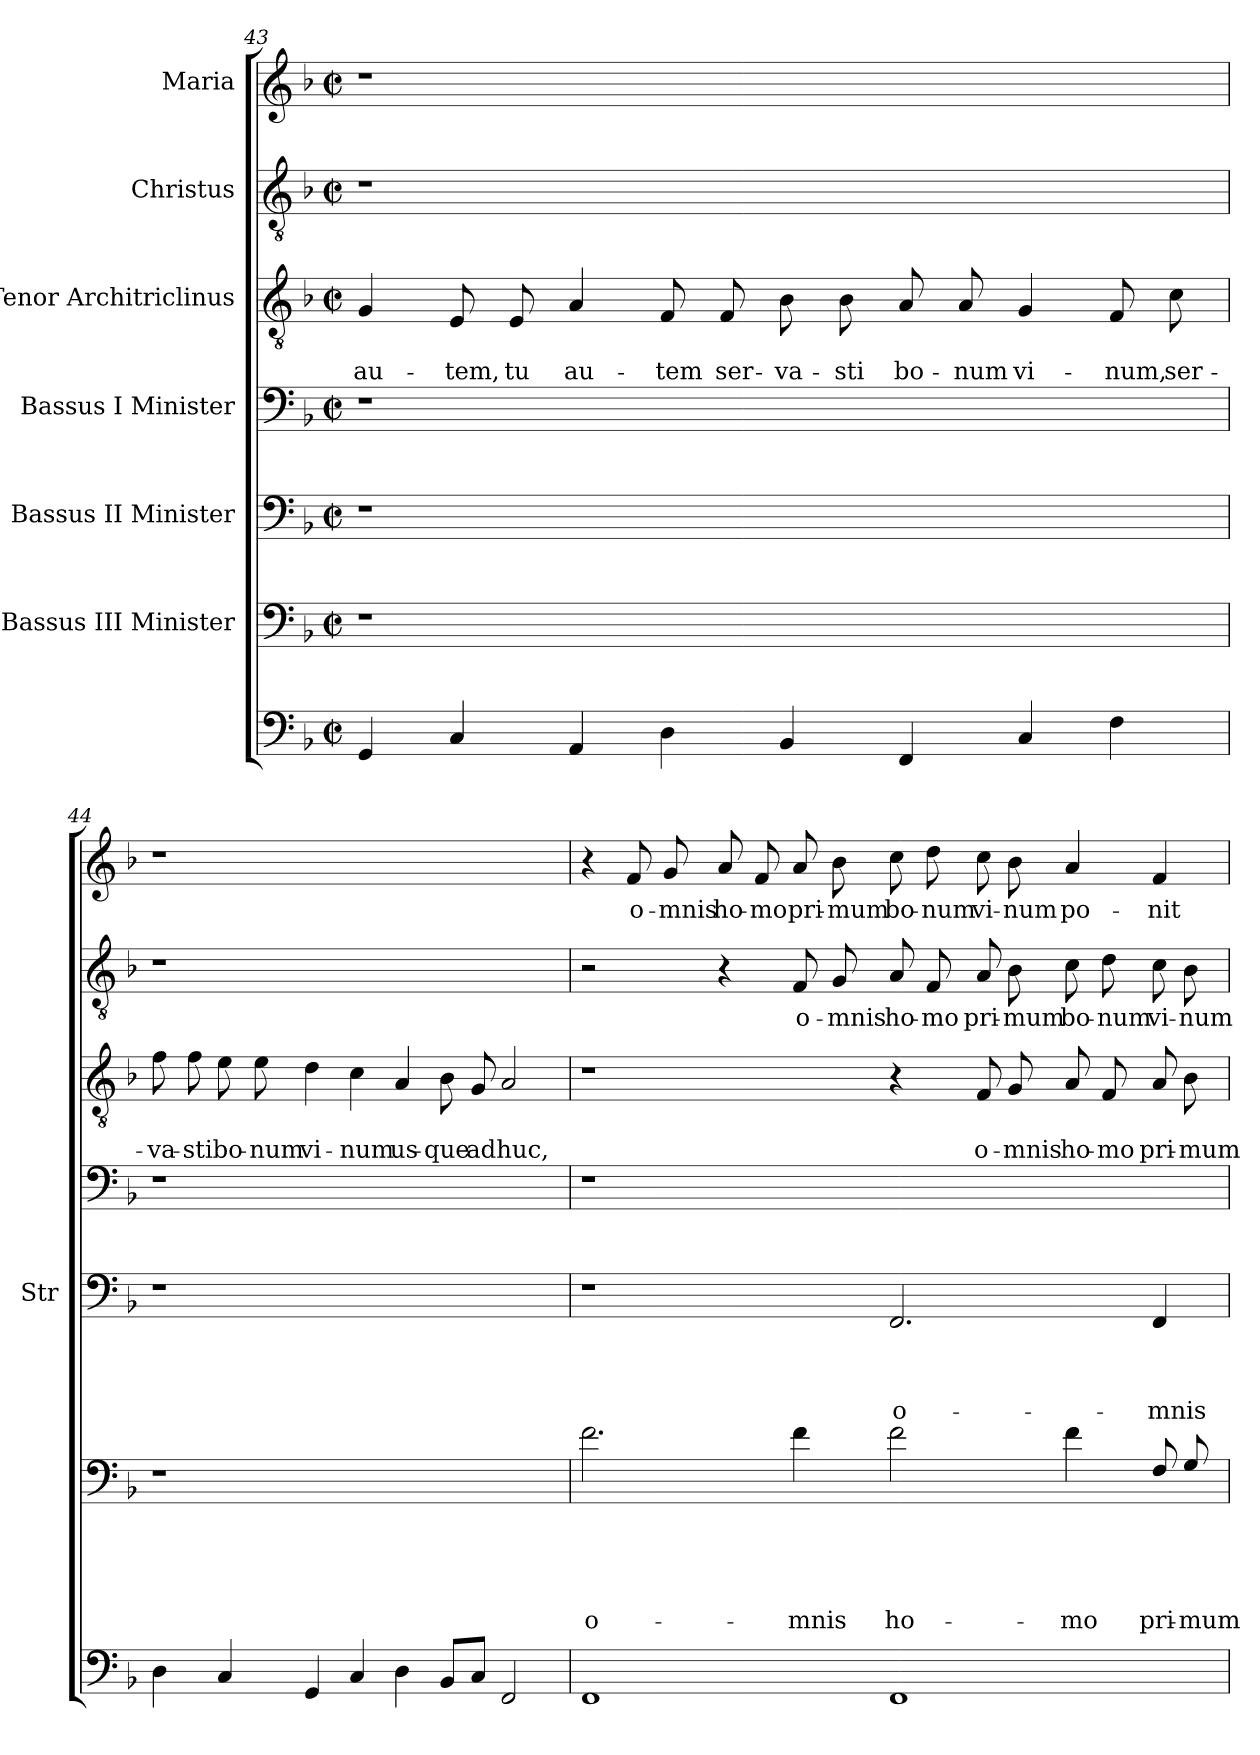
**kern	**kern	**text	**text	**text	**text	**text	**kern	**text	**text	**text	**text	**kern	**kern	**text	**text	**kern	**text	**kern	**text
*part7	*part6	*part6	*part6	*part6	*part6	*part6	*part5	*part5	*part5	*part5	*part5	*part4	*part3	*part3	*part3	*part2	*part2	*part1	*part1
*staff7	*staff6	*staff6	*staff6	*staff6	*staff6	*staff6	*staff5	*staff5	*staff5	*staff5	*staff5	*staff4	*staff3	*staff3	*staff3	*staff2	*staff2	*staff1	*staff1
*	*I"Bassus III  Minister	*	*	*	*	*	*I"Bassus II  Minister	*	*	*	*	*I"Bassus  I Minister	*I"Tenor  Architriclinus	*	*	*I"Christus	*	*I"Maria	*
*	*	*	*	*	*	*	*I'Str	*	*	*	*	*	*	*	*	*	*	*	*
*clefF4	*clefF4	*	*	*	*	*	*clefF4	*	*	*	*	*clefF4	*clefGv2	*	*	*clefGv2	*	*clefG2	*
*	*ITrd8c14	*	*	*	*	*	*	*	*	*	*	*	*	*	*	*	*	*	*
*k[b-]	*k[b-]	*	*	*	*	*	*k[b-]	*	*	*	*	*k[b-]	*k[b-]	*	*	*k[b-]	*	*k[b-]	*
*d:	*d:	*	*	*	*	*	*d:	*	*	*	*	*d:	*d:	*	*	*d:	*	*d:	*
*M2/2	*M2/2	*	*	*	*	*	*M2/2	*	*	*	*	*M2/2	*M2/2	*	*	*M2/2	*	*M2/2	*
*met(c|)	*met(c|)	*	*	*	*	*	*met(c|)	*	*	*	*	*met(c|)	*met(c|)	*	*	*met(c|)	*	*met(c|)	*
=43	=43	=43	=43	=43	=43	=43	=43	=43	=43	=43	=43	=43	=43	=43	=43	=43	=43	=43	=43
!	!	!	!	!	!	!	!	!	!	!	!	!	!	!	!LO:LY:b	!	!	!	!
4GG/	1r	.	.	.	.	.	1r	.	.	.	.	1r	4G/	.	au-	1r	.	1r	.
!	!	!	!	!	!	!	!	!	!	!	!	!	!	!	!LO:LY:b	!	!	!	!
4C/	.	.	.	.	.	.	.	.	.	.	.	.	8E/	.	-tem,	.	.	.	.
!	!	!	!	!	!	!	!	!	!	!	!	!	!	!	!LO:LY:b	!	!	!	!
.	.	.	.	.	.	.	.	.	.	.	.	.	8E/	.	tu	.	.	.	.
!	!	!	!	!	!	!	!	!	!	!	!	!	!	!	!LO:LY:b	!	!	!	!
4AA/	.	.	.	.	.	.	.	.	.	.	.	.	4A/	.	au-	.	.	.	.
!	!	!	!	!	!	!	!	!	!	!	!	!	!	!	!LO:LY:b	!	!	!	!
4D\	.	.	.	.	.	.	.	.	.	.	.	.	8F/	.	-tem	.	.	.	.
!	!	!	!	!	!	!	!	!	!	!	!	!	!	!	!LO:LY:b	!	!	!	!
.	.	.	.	.	.	.	.	.	.	.	.	.	8F/	.	ser-	.	.	.	.
!	!	!	!	!	!	!	!	!	!	!	!	!	!	!	!LO:LY:b	!	!	!	!
4BB-/	1ryy	.	.	.	.	.	1ryy	.	.	.	.	1ryy	8B-\	.	-va-	1ryy	.	1ryy	.
!	!	!	!	!	!	!	!	!	!	!	!	!	!	!	!LO:LY:b	!	!	!	!
.	.	.	.	.	.	.	.	.	.	.	.	.	8B-\	.	-sti	.	.	.	.
!	!	!	!	!	!	!	!	!	!	!	!	!	!	!	!LO:LY:b	!	!	!	!
4FF/	.	.	.	.	.	.	.	.	.	.	.	.	8A/	.	bo-	.	.	.	.
!	!	!	!	!	!	!	!	!	!	!	!	!	!	!	!LO:LY:b	!	!	!	!
.	.	.	.	.	.	.	.	.	.	.	.	.	8A/	.	-num	.	.	.	.
!	!	!	!	!	!	!	!	!	!	!	!	!	!	!	!LO:LY:b	!	!	!	!
4C/	.	.	.	.	.	.	.	.	.	.	.	.	4G/	.	vi-	.	.	.	.
!	!	!	!	!	!	!	!	!	!	!	!	!	!	!	!LO:LY:b	!	!	!	!
4F\	.	.	.	.	.	.	.	.	.	.	.	.	8F/	.	-num,	.	.	.	.
!	!	!	!	!	!	!	!	!	!	!	!	!	!	!	!LO:LY:b	!	!	!	!
.	.	.	.	.	.	.	.	.	.	.	.	.	8c\	.	ser-	.	.	.	.
!!LO:LB:g=z
=44	=44	=44	=44	=44	=44	=44	=44	=44	=44	=44	=44	=44	=44	=44	=44	=44	=44	=44	=44
!	!	!	!	!	!	!	!	!	!	!	!	!	!	!	!LO:LY:b	!	!	!	!
4D\	1r	.	.	.	.	.	1r	.	.	.	.	1r	8f\	.	-va-	1r	.	1r	.
!	!	!	!	!	!	!	!	!	!	!	!	!	!	!	!LO:LY:b	!	!	!	!
.	.	.	.	.	.	.	.	.	.	.	.	.	8f\	.	-sti	.	.	.	.
!	!	!	!	!	!	!	!	!	!	!	!	!	!	!	!LO:LY:b	!	!	!	!
4C/	.	.	.	.	.	.	.	.	.	.	.	.	8e\	.	bo-	.	.	.	.
!	!	!	!	!	!	!	!	!	!	!	!	!	!	!	!LO:LY:b	!	!	!	!
.	.	.	.	.	.	.	.	.	.	.	.	.	8e\	.	-num	.	.	.	.
!	!	!	!	!	!	!	!	!	!	!	!	!	!	!	!LO:LY:b	!	!	!	!
4GG/	.	.	.	.	.	.	.	.	.	.	.	.	4d\	.	vi-	.	.	.	.
!	!	!	!	!	!	!	!	!	!	!	!	!	!	!	!LO:LY:b	!	!	!	!
4C/	.	.	.	.	.	.	.	.	.	.	.	.	4c\	.	-num	.	.	.	.
!	!	!	!	!	!	!	!	!	!	!	!	!	!	!	!LO:LY:b	!	!	!	!
4D\	1ryy	.	.	.	.	.	1ryy	.	.	.	.	1ryy	4A/	.	us-	1ryy	.	1ryy	.
!	!	!	!	!	!	!	!	!	!	!	!	!	!	!	!LO:LY:b	!	!	!	!
8BB-/L	.	.	.	.	.	.	.	.	.	.	.	.	8B-\	.	-que	.	.	.	.
!	!	!	!	!	!	!	!	!	!	!	!	!	!	!	!LO:LY:b	!	!	!	!
8C/J	.	.	.	.	.	.	.	.	.	.	.	.	8G/	.	ad	.	.	.	.
!	!	!	!	!	!	!	!	!	!	!	!	!	!	!	!LO:LY:b	!	!	!	!
2FF/	.	.	.	.	.	.	.	.	.	.	.	.	2A/	.	huc,	.	.	.	.
=45	=45	=45	=45	=45	=45	=45	=45	=45	=45	=45	=45	=45	=45	=45	=45	=45	=45	=45	=45
!	!	!	!	!	!	!LO:LY:b	!	!	!	!	!	!	!	!	!	!	!	!	!
1FF	2.F\	.	.	.	.	o-	1r	.	.	.	.	1r	1r	.	.	2r	.	4r	.
!	!	!	!	!	!	!	!	!	!	!	!	!	!	!	!	!	!	!	!LO:LY:b
.	.	.	.	.	.	.	.	.	.	.	.	.	.	.	.	.	.	8f/	o-
!	!	!	!	!	!	!	!	!	!	!	!	!	!	!	!	!	!	!	!LO:LY:b
.	.	.	.	.	.	.	.	.	.	.	.	.	.	.	.	.	.	8g/	-mnis
!	!	!	!	!	!	!	!	!	!	!	!	!	!	!	!	!	!	!	!LO:LY:b
.	.	.	.	.	.	.	.	.	.	.	.	.	.	.	.	4r	.	8a/	ho-
!	!	!	!	!	!	!	!	!	!	!	!	!	!	!	!	!	!	!	!LO:LY:b
.	.	.	.	.	.	.	.	.	.	.	.	.	.	.	.	.	.	8f/	-mo
!	!	!	!	!	!	!LO:LY:b	!	!	!	!	!	!	!	!	!	!	!LO:LY:b	!	!LO:LY:b
.	4F\	.	.	.	.	-mnis	.	.	.	.	.	.	.	.	.	8F/	o-	8a/	pri-
!	!	!	!	!	!	!	!	!	!	!	!	!	!	!	!	!	!LO:LY:b	!	!LO:LY:b
.	.	.	.	.	.	.	.	.	.	.	.	.	.	.	.	8G/	-mnis	8b-\	-mum
!	!	!	!	!	!	!LO:LY:b	!	!	!	!	!LO:LY:b	!	!	!	!	!	!LO:LY:b	!	!LO:LY:b
1FF	2F\	.	.	.	.	ho-	2.FF/	.	.	.	o-	1ryy	4r	.	.	8A/	ho-	8cc\	bo-
!	!	!	!	!	!	!	!	!	!	!	!	!	!	!	!	!	!LO:LY:b	!	!LO:LY:b
.	.	.	.	.	.	.	.	.	.	.	.	.	.	.	.	8F/	-mo	8dd\	-num
!	!	!	!	!	!	!	!	!	!	!	!	!	!	!	!LO:LY:b	!	!LO:LY:b	!	!LO:LY:b
.	.	.	.	.	.	.	.	.	.	.	.	.	8F/	.	o-	8A/	pri-	8cc\	vi-
!	!	!	!	!	!	!	!	!	!	!	!	!	!	!	!LO:LY:b	!	!LO:LY:b	!	!LO:LY:b
.	.	.	.	.	.	.	.	.	.	.	.	.	8G/	.	-mnis	8B-\	-mum	8b-\	-num
!	!	!	!	!	!	!LO:LY:b	!	!	!	!	!	!	!	!	!LO:LY:b	!	!LO:LY:b	!	!LO:LY:b
.	4F\	.	.	.	.	-mo	.	.	.	.	.	.	8A/	.	ho-	8c\	bo-	4a/	po-
!	!	!	!	!	!	!	!	!	!	!	!	!	!	!	!LO:LY:b	!	!LO:LY:b	!	!
.	.	.	.	.	.	.	.	.	.	.	.	.	8F/	.	-mo	8d\	-num	.	.
!	!	!	!	!	!	!LO:LY:b	!	!	!	!	!LO:LY:b	!	!	!	!LO:LY:b	!	!LO:LY:b	!	!LO:LY:b
.	8FF/	.	.	.	.	pri-	4FF/	.	.	.	-mnis	.	8A/	.	pri-	8c\	vi-	4f/	-nit
!	!	!	!	!	!	!LO:LY:b	!	!	!	!	!	!	!	!	!LO:LY:b	!	!LO:LY:b	!	!
.	8GG/	.	.	.	.	-mum	.	.	.	.	.	.	8B-\	.	-mum	8B-\	-num	.	.
=	=	=	=	=	=	=	=	=	=	=	=	=	=	=	=	=	=	=	=
*-	*-	*-	*-	*-	*-	*-	*-	*-	*-	*-	*-	*-	*-	*-	*-	*-	*-	*-	*-
